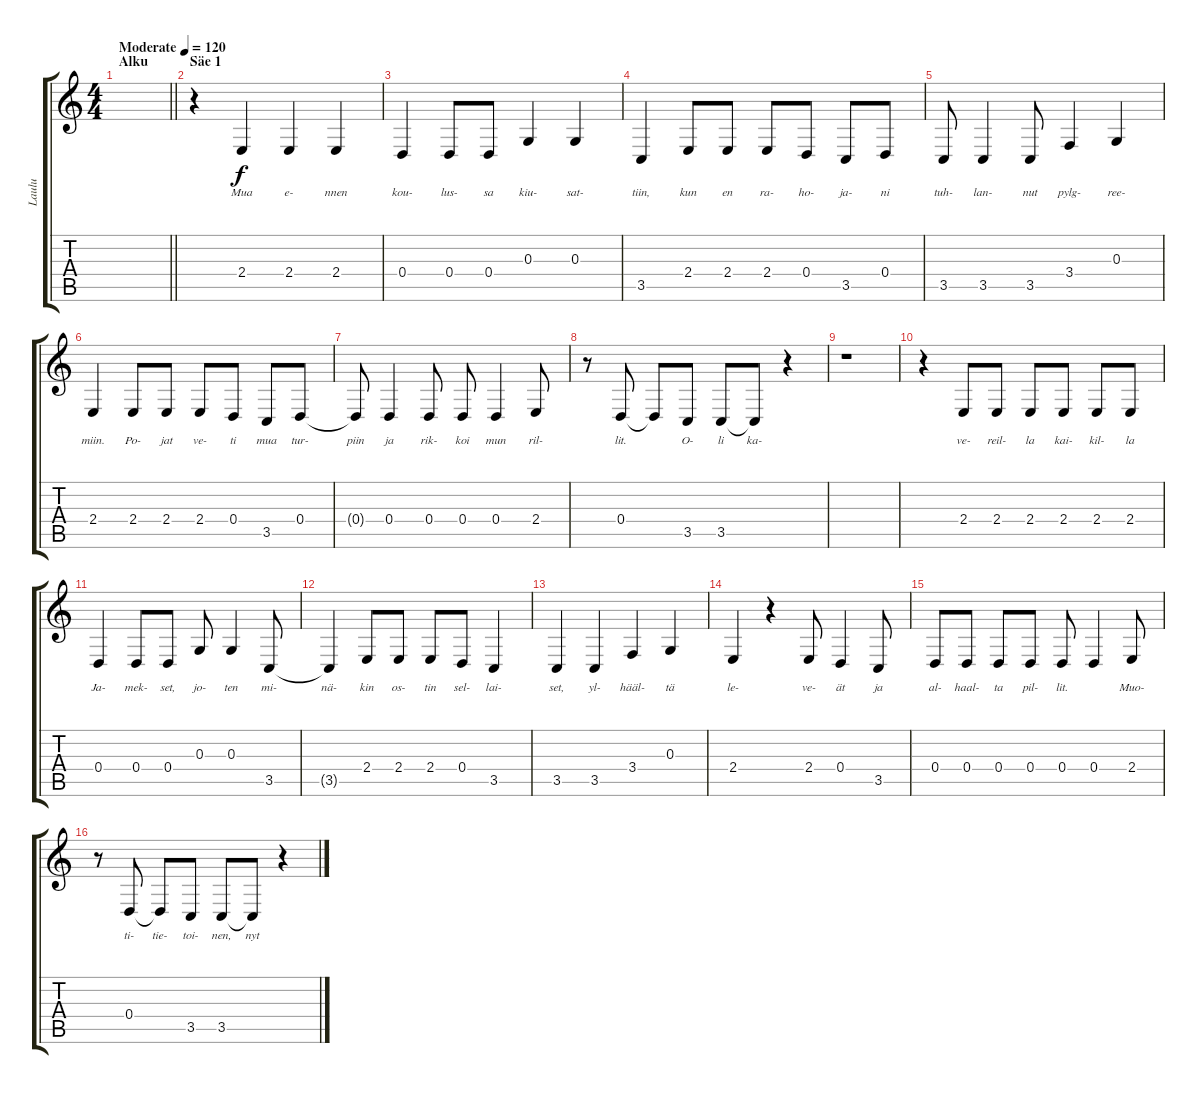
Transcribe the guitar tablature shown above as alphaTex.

\track ("Laulu" "Laulu") {instrument lead6voice}
\staff {score tabs}
\tuning (E4 B3 G3 D3 A2 E2) {hide}
\ts (4 4)
\section ("" "Alku")
\tempo (120 "Moderate")
\clef g2
\barLineRight lightlight
\ks c
|
\section ("" "Säe 1")
r.4 2.4.4{lyrics (0 "Mua") lyrics (1 "") lyrics (2 "") lyrics (3 "") lyrics (4 "")} 2.4.4{lyrics (0 "e-") lyrics (1 "") lyrics (2 "") lyrics (3 "") lyrics (4 "")} 2.4.4{lyrics (0 "nnen") lyrics (1 "") lyrics (2 "") lyrics (3 "") lyrics (4 "")} |
0.4.4{lyrics (0 "kou-") lyrics (1 "") lyrics (2 "") lyrics (3 "") lyrics (4 "")} 0.4.8{lyrics (0 "lus-") lyrics (1 "") lyrics (2 "") lyrics (3 "") lyrics (4 "")} 0.4.8{lyrics (0 "sa") lyrics (1 "") lyrics (2 "") lyrics (3 "") lyrics (4 "")} 0.3.4{lyrics (0 "kiu-") lyrics (1 "") lyrics (2 "") lyrics (3 "") lyrics (4 "")} 0.3.4{lyrics (0 "sat-") lyrics (1 "") lyrics (2 "") lyrics (3 "") lyrics (4 "")} |
3.5.4{lyrics (0 "tiin,") lyrics (1 "") lyrics (2 "") lyrics (3 "") lyrics (4 "")} 2.4.8{lyrics (0 "kun") lyrics (1 "") lyrics (2 "") lyrics (3 "") lyrics (4 "")} 2.4.8{lyrics (0 "en") lyrics (1 "") lyrics (2 "") lyrics (3 "") lyrics (4 "")} 2.4.8{lyrics (0 "ra-") lyrics (1 "") lyrics (2 "") lyrics (3 "") lyrics (4 "")} 0.4.8{lyrics (0 "ho-") lyrics (1 "") lyrics (2 "") lyrics (3 "") lyrics (4 "")} 3.5.8{lyrics (0 "ja-") lyrics (1 "") lyrics (2 "") lyrics (3 "") lyrics (4 "")} 0.4.8{lyrics (0 "ni") lyrics (1 "") lyrics (2 "") lyrics (3 "") lyrics (4 "")} |
3.5.8{lyrics (0 "tuh-") lyrics (1 "") lyrics (2 "") lyrics (3 "") lyrics (4 "")} 3.5.4{lyrics (0 "lan-") lyrics (1 "") lyrics (2 "") lyrics (3 "") lyrics (4 "")} 3.5.8{lyrics (0 "nut") lyrics (1 "") lyrics (2 "") lyrics (3 "") lyrics (4 "")} 3.4.4{lyrics (0 "pylg-") lyrics (1 "") lyrics (2 "") lyrics (3 "") lyrics (4 "")} 0.3.4{lyrics (0 "ree-") lyrics (1 "") lyrics (2 "") lyrics (3 "") lyrics (4 "")} |
2.4.4{lyrics (0 "miin.") lyrics (1 "") lyrics (2 "") lyrics (3 "") lyrics (4 "")} 2.4.8{lyrics (0 "Po-") lyrics (1 "") lyrics (2 "") lyrics (3 "") lyrics (4 "")} 2.4.8{lyrics (0 "jat") lyrics (1 "") lyrics (2 "") lyrics (3 "") lyrics (4 "")} 2.4.8{lyrics (0 "ve-") lyrics (1 "") lyrics (2 "") lyrics (3 "") lyrics (4 "")} 0.4.8{lyrics (0 "ti") lyrics (1 "") lyrics (2 "") lyrics (3 "") lyrics (4 "")} 3.5.8{lyrics (0 "mua") lyrics (1 "") lyrics (2 "") lyrics (3 "") lyrics (4 "")} 0.4.8{lyrics (0 "tur-") lyrics (1 "") lyrics (2 "") lyrics (3 "") lyrics (4 "")} |
0.4{t}.8{lyrics (0 "piin") lyrics (1 "") lyrics (2 "") lyrics (3 "") lyrics (4 "")} 0.4.4{lyrics (0 "ja") lyrics (1 "") lyrics (2 "") lyrics (3 "") lyrics (4 "")} 0.4.8{lyrics (0 "rik-") lyrics (1 "") lyrics (2 "") lyrics (3 "") lyrics (4 "")} 0.4.8{lyrics (0 "koi") lyrics (1 "") lyrics (2 "") lyrics (3 "") lyrics (4 "")} 0.4.4{lyrics (0 "mun") lyrics (1 "") lyrics (2 "") lyrics (3 "") lyrics (4 "")} 2.4.8{lyrics (0 "ril-") lyrics (1 "") lyrics (2 "") lyrics (3 "") lyrics (4 "")} |
r.8 0.4.8{lyrics (0 "lit.") lyrics (1 "") lyrics (2 "") lyrics (3 "") lyrics (4 "")} 0.4{t}.8{lyrics (0 "") lyrics (1 "") lyrics (2 "") lyrics (3 "") lyrics (4 "")} 3.5.8{lyrics (0 "O-") lyrics (1 "") lyrics (2 "") lyrics (3 "") lyrics (4 "")} 3.5.8{lyrics (0 "li") lyrics (1 "") lyrics (2 "") lyrics (3 "") lyrics (4 "")} 3.5{t}.8{lyrics (0 "ka-") lyrics (1 "") lyrics (2 "") lyrics (3 "") lyrics (4 "")} r.4 |
r.1 |
r.4 2.4.8{lyrics (0 "ve-") lyrics (1 "") lyrics (2 "") lyrics (3 "") lyrics (4 "")} 2.4.8{lyrics (0 "reil-") lyrics (1 "") lyrics (2 "") lyrics (3 "") lyrics (4 "")} 2.4.8{lyrics (0 "la") lyrics (1 "") lyrics (2 "") lyrics (3 "") lyrics (4 "")} 2.4.8{lyrics (0 "kai-") lyrics (1 "") lyrics (2 "") lyrics (3 "") lyrics (4 "")} 2.4.8{lyrics (0 "kil-") lyrics (1 "") lyrics (2 "") lyrics (3 "") lyrics (4 "")} 2.4.8{lyrics (0 "la") lyrics (1 "") lyrics (2 "") lyrics (3 "") lyrics (4 "")} |
0.4.4{lyrics (0 "Ja-") lyrics (1 "") lyrics (2 "") lyrics (3 "") lyrics (4 "")} 0.4.8{lyrics (0 "mek-") lyrics (1 "") lyrics (2 "") lyrics (3 "") lyrics (4 "")} 0.4.8{lyrics (0 "set,") lyrics (1 "") lyrics (2 "") lyrics (3 "") lyrics (4 "")} 0.3.8{lyrics (0 "jo-") lyrics (1 "") lyrics (2 "") lyrics (3 "") lyrics (4 "")} 0.3.4{lyrics (0 "ten") lyrics (1 "") lyrics (2 "") lyrics (3 "") lyrics (4 "")} 3.5.8{lyrics (0 "mi-") lyrics (1 "") lyrics (2 "") lyrics (3 "") lyrics (4 "")} |
3.5{t}.4{lyrics (0 "nä-") lyrics (1 "") lyrics (2 "") lyrics (3 "") lyrics (4 "")} 2.4.8{lyrics (0 "kin") lyrics (1 "") lyrics (2 "") lyrics (3 "") lyrics (4 "")} 2.4.8{lyrics (0 "os-") lyrics (1 "") lyrics (2 "") lyrics (3 "") lyrics (4 "")} 2.4.8{lyrics (0 "tin") lyrics (1 "") lyrics (2 "") lyrics (3 "") lyrics (4 "")} 0.4.8{lyrics (0 "sel-") lyrics (1 "") lyrics (2 "") lyrics (3 "") lyrics (4 "")} 3.5.4{lyrics (0 "lai-") lyrics (1 "") lyrics (2 "") lyrics (3 "") lyrics (4 "")} |
3.5.4{lyrics (0 "set,") lyrics (1 "") lyrics (2 "") lyrics (3 "") lyrics (4 "")} 3.5.4{lyrics (0 "yl-") lyrics (1 "") lyrics (2 "") lyrics (3 "") lyrics (4 "")} 3.4.4{lyrics (0 "hääl-") lyrics (1 "") lyrics (2 "") lyrics (3 "") lyrics (4 "")} 0.3.4{lyrics (0 "tä") lyrics (1 "") lyrics (2 "") lyrics (3 "") lyrics (4 "")} |
2.4.4{lyrics (0 "le-") lyrics (1 "") lyrics (2 "") lyrics (3 "") lyrics (4 "")} r.4 2.4.8{lyrics (0 "ve-") lyrics (1 "") lyrics (2 "") lyrics (3 "") lyrics (4 "")} 0.4.4{lyrics (0 "ät") lyrics (1 "") lyrics (2 "") lyrics (3 "") lyrics (4 "")} 3.5.8{lyrics (0 "ja") lyrics (1 "") lyrics (2 "") lyrics (3 "") lyrics (4 "")} |
0.4.8{lyrics (0 "al-") lyrics (1 "") lyrics (2 "") lyrics (3 "") lyrics (4 "")} 0.4.8{lyrics (0 "haal-") lyrics (1 "") lyrics (2 "") lyrics (3 "") lyrics (4 "")} 0.4.8{lyrics (0 "ta") lyrics (1 "") lyrics (2 "") lyrics (3 "") lyrics (4 "")} 0.4.8{lyrics (0 "pil-") lyrics (1 "") lyrics (2 "") lyrics (3 "") lyrics (4 "")} 0.4.8{lyrics (0 "lit.") lyrics (1 "") lyrics (2 "") lyrics (3 "") lyrics (4 "")} 0.4.4{lyrics (0 "") lyrics (1 "") lyrics (2 "") lyrics (3 "") lyrics (4 "")} 2.4.8{lyrics (0 "Muo-") lyrics (1 "") lyrics (2 "") lyrics (3 "") lyrics (4 "")} |
r.8 0.4.8{lyrics (0 "ti-") lyrics (1 "") lyrics (2 "") lyrics (3 "") lyrics (4 "")} 0.4{t}.8{lyrics (0 "tie-") lyrics (1 "") lyrics (2 "") lyrics (3 "") lyrics (4 "")} 3.5.8{lyrics (0 "toi-") lyrics (1 "") lyrics (2 "") lyrics (3 "") lyrics (4 "")} 3.5.8{lyrics (0 "nen,") lyrics (1 "") lyrics (2 "") lyrics (3 "") lyrics (4 "")} 3.5{t}.8{lyrics (0 "nyt") lyrics (1 "") lyrics (2 "") lyrics (3 "") lyrics (4 "")} r.4
